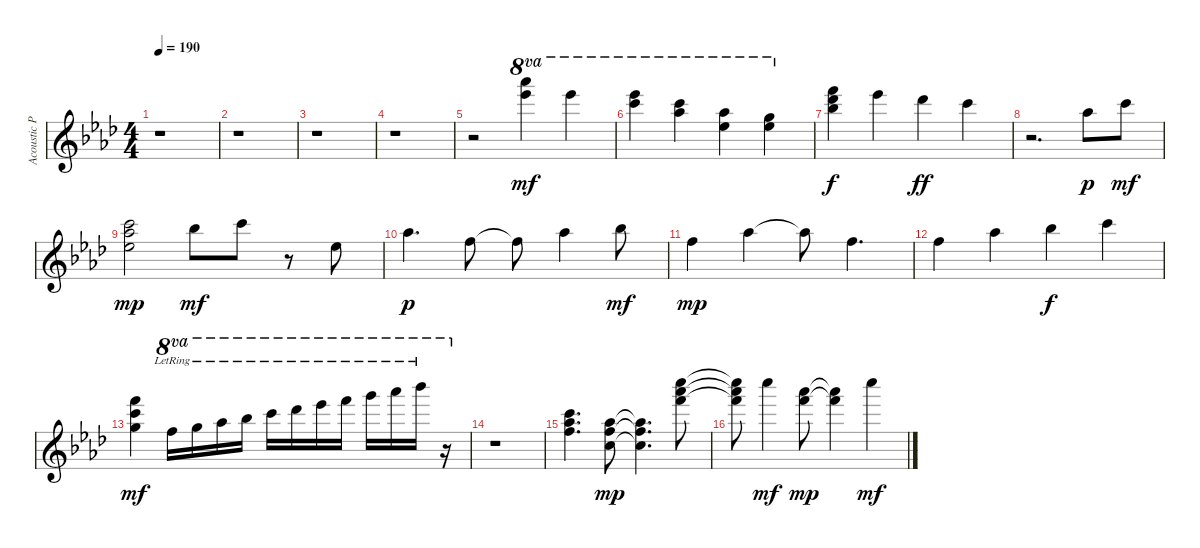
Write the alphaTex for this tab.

\track ("Acoustic Piano (Staff 1)" "Acoustic P") {instrument electricbassfinger}
\staff {score}
\tuning (E4 B3 G3 D3 A2 E2 B1) {hide}
\ts (4 4)
\tempo 190
\clef g2
\ks ab
r.1{dy f} |
r.1 |
r.1 |
r.1 |
r.2 (28.1 28.2).4{ot 8va dy mf} 23.1.4{ot 8va} |
(23.1 25.2).4{ot 8va} (20.1 21.2).4{ot 8va} (16.1 16.2).4{ot 8va} (11.1 20.2).4{ot 8va} |
(13.1 14.2 15.3).4{dy f} 11.1.4 9.1.4{dy ff} 8.1.4 |
r.2{d} 4.1.8{dy p} 8.1.8{dy mf} |
(8.1 9.2 8.3).2{dy mp} 6.1.8{dy mf} 8.1.8 r.8 4.2.8 |
4.1.4{d dy p} 1.1.8 1.1{t}.8 4.1.4 6.1.8{dy mf} |
1.1.4{dy mp} 4.1.4 4.1{t}.8 1.1.4{d} |
1.1.4 4.1.4 6.1.4{dy f} 8.1.4 |
(13.1 13.2 12.3).4{dy mf} 13.1{lr}.16{ot 8va} 15.1{lr}.16{ot 8va} 16.1{lr}.16{ot 8va} 18.1{lr}.16{ot 8va} 20.1{lr}.16{ot 8va} 21.1{lr}.16{ot 8va} 23.1{lr}.16{ot 8va} 25.1{lr}.16{ot 8va} 27.1{lr}.16{ot 8va} 28.1{lr}.16{ot 8va} 30.1{lr}.16{ot 8va} r.16{ot 8va} |
r.1 |
(1.1 9.2 17.3).4{d} (4.1 6.2 5.3).8{dy mp} (4.1{t} 6.2{t} 5.3{t}).4{d} (13.1 21.2 29.3).8 |
(13.1{t} 21.2{t} 29.3{t}).8 20.1.4{dy mf} (13.1 21.2).8{dy mp} (13.1{t} 21.2{t}).4 20.1.4{dy mf}
